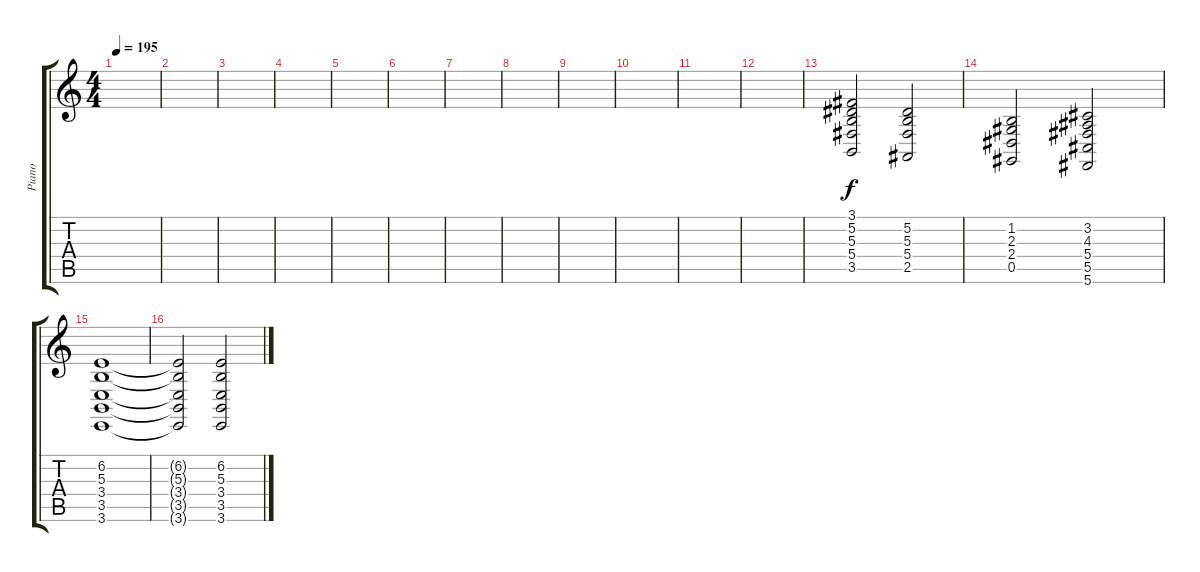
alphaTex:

\track ("Piano" "Piano") {instrument acousticgrandpiano}
\staff {score tabs}
\tuning (Eb4 Bb3 Gb3 Db3 Ab2 Db2) {hide}
\ts (4 4)
\tempo 195
\clef g2
\ks c
|
|
|
|
|
|
|
|
|
|
|
|
(3.1 5.2 5.3 5.4 3.5).2{volume 16} (5.2 5.3 5.4 2.5).2 |
(1.2 2.3 2.4 0.5).2 (3.2 4.3 5.4 5.5 5.6).2 |
(6.2 5.3 3.4 3.5 3.6).1 |
(6.2{t} 5.3{t} 3.4{t} 3.5{t} 3.6{t}).2 (6.2{sl} 5.3{sl} 3.4{sl} 3.5{sl} 3.6{sl}).2
